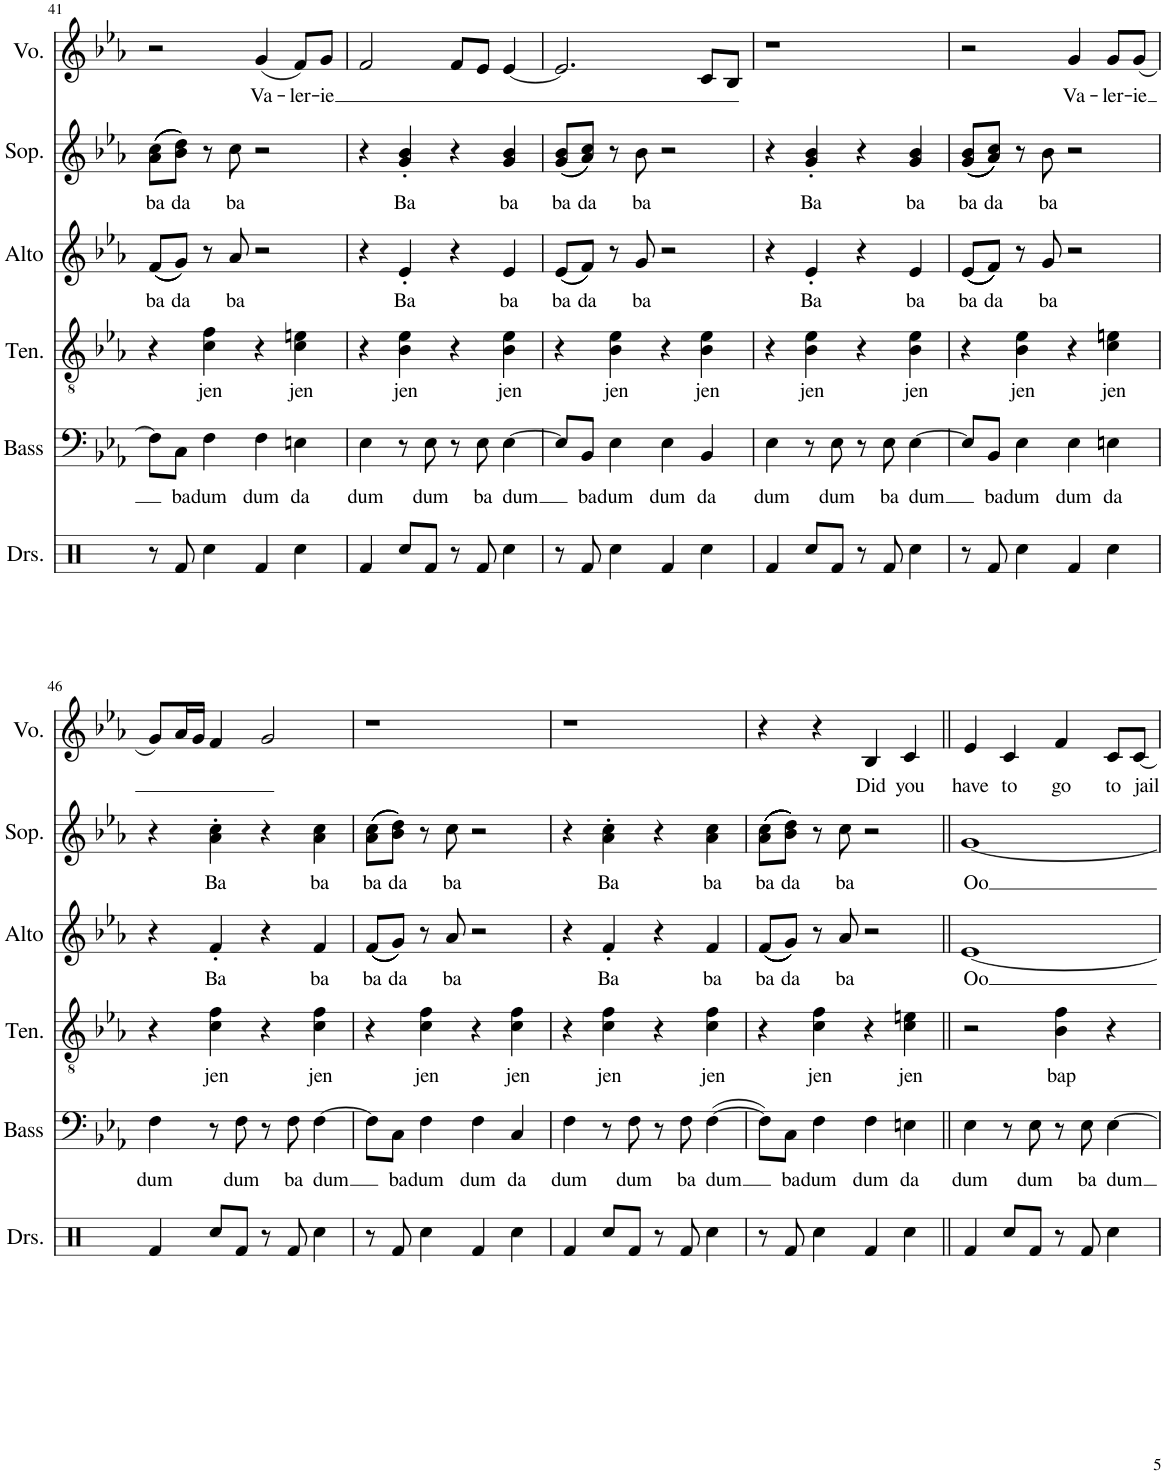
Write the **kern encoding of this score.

**kern	**kern	**text	**kern	**text	**kern	**text	**kern	**text	**kern	**text
*part6	*part5	*part5	*part4	*part4	*part3	*part3	*part2	*part2	*part1	*part1
*staff6	*staff5	*staff5	*staff4	*staff4	*staff3	*staff3	*staff2	*staff2	*staff1	*staff1
*I"Drumset	*I"Bass	*	*I"Tenor	*	*I"Alto	*	*I"Soprano	*	*I"Voice	*
*I'Drs.	*I'Bass	*	*I'Ten.	*	*I'Alto	*	*I'Sop.	*	*I'Vo.	*
!!LO:PB:g=z
*clefX	*clefF4	*	*clefGv2	*	*clefG2	*	*clefG2	*	*clefG2	*
*k[b-e-a-]	*k[b-e-a-]	*	*k[b-e-a-]	*	*k[b-e-a-]	*	*k[b-e-a-]	*	*k[b-e-a-]	*
*M2/2	*M2/2	*	*M2/2	*	*M2/2	*	*M2/2	*	*M2/2	*
*met(c|)	*met(c|)	*	*met(c|)	*	*met(c|)	*	*met(c|)	*	*met(c|)	*
=41	=41	=41	=41	=41	=41	=41	=41	=41	=41	=41
!	!	!	!	!	!	!LO:LY:b	!	!LO:LY:b	!	!
8r	8F\L]	.	4r	.	(((((8f/L	ba	(((((8a-\ 8cc\L	ba	2r	.
!	!	!LO:LY:b	!	!	!	!LO:LY:b	!	!LO:LY:b	!	!
8Rf/	8C\J	ba	.	.	8g/J)))))	da	8b-\ 8dd\J)))))	da	.	.
!	!	!LO:LY:b	!	!LO:LY:b	!	!	!	!	!	!
4Rcc\	4F\	dum	4c\ 4f\	jen	8r	.	8r	.	.	.
!	!	!	!	!	!	!LO:LY:b	!	!LO:LY:b	!	!
.	.	.	.	.	8a-/	ba	8cc\	ba	.	.
!	!	!LO:LY:b	!	!	!	!	!	!	!	!LO:LY:b
4Rf/	4F\	dum	4r	.	2r	.	2r	.	(4g/	Va-
!	!	!LO:LY:b	!	!LO:LY:b	!	!	!	!	!	!LO:LY:b
4Rcc\	4En\	da	4c\ 4en\	jen	.	.	.	.	8f/L)	-ler-
!	!	!	!	!	!	!	!	!	!	!LO:LY:b
.	.	.	.	.	.	.	.	.	8g/J	-ie
=42	=42	=42	=42	=42	=42	=42	=42	=42	=42	=42
!	!	!LO:LY:b	!	!	!	!	!	!	!	!
4Rf/	4E-\	dum	4r	.	4r	.	4r	.	2f/	.
!	!	!	!	!LO:LY:b	!	!LO:LY:b	!	!LO:LY:b	!	!
8Rcc/L	8r	.	4B-\ 4e-\	jen	4e-'/	Ba	4g/' 4b-/'	Ba	.	.
!	!	!LO:LY:b	!	!	!	!	!	!	!	!
8Rf/J	8E-\	dum	.	.	.	.	.	.	.	.
8r	8r	.	4r	.	4r	.	4r	.	8f/L	.
!	!	!LO:LY:b	!	!	!	!	!	!	!	!
8Rf/	8E-\	ba	.	.	.	.	.	.	8e-/J	.
!	!	!LO:LY:b	!	!LO:LY:b	!	!LO:LY:b	!	!LO:LY:b	!	!
4Rcc\	[4E-\	dum	4B-\ 4e-\	jen	4e-/	ba	4g/ 4b-/	ba	[4e-/	.
=43	=43	=43	=43	=43	=43	=43	=43	=43	=43	=43
!	!	!	!	!	!	!LO:LY:b	!	!LO:LY:b	!	!
8r	8E-/L]	.	4r	.	(((8e-/L	ba	(((8g/ 8b-/L	ba	2.e-/]	.
!	!	!LO:LY:b	!	!	!	!LO:LY:b	!	!LO:LY:b	!	!
8Rf/	8BB-/J	ba	.	.	8f/J)))	da	8a-/ 8cc/J)))	da	.	.
!	!	!LO:LY:b	!	!LO:LY:b	!	!	!	!	!	!
4Rcc\	4E-\	dum	4B-\ 4e-\	jen	8r	.	8r	.	.	.
!	!	!	!	!	!	!LO:LY:b	!	!LO:LY:b	!	!
.	.	.	.	.	8g/	ba	8b-\	ba	.	.
!	!	!LO:LY:b	!	!	!	!	!	!	!	!
4Rf/	4E-\	dum	4r	.	2r	.	2r	.	.	.
!	!	!LO:LY:b	!	!LO:LY:b	!	!	!	!	!	!
4Rcc\	4BB-/	da	4B-\ 4e-\	jen	.	.	.	.	8c/L	.
.	.	.	.	.	.	.	.	.	8B-/J	.
=44	=44	=44	=44	=44	=44	=44	=44	=44	=44	=44
!	!	!LO:LY:b	!	!	!	!	!	!	!	!
4Rf/	4E-\	dum	4r	.	4r	.	4r	.	1r	.
!	!	!	!	!LO:LY:b	!	!LO:LY:b	!	!LO:LY:b	!	!
8Rcc/L	8r	.	4B-\ 4e-\	jen	4e-'/	Ba	4g/' 4b-/'	Ba	.	.
!	!	!LO:LY:b	!	!	!	!	!	!	!	!
8Rf/J	8E-\	dum	.	.	.	.	.	.	.	.
8r	8r	.	4r	.	4r	.	4r	.	.	.
!	!	!LO:LY:b	!	!	!	!	!	!	!	!
8Rf/	8E-\	ba	.	.	.	.	.	.	.	.
!	!	!LO:LY:b	!	!LO:LY:b	!	!LO:LY:b	!	!LO:LY:b	!	!
4Rcc\	[4E-\	dum	4B-\ 4e-\	jen	4e-/	ba	4g/ 4b-/	ba	.	.
=45	=45	=45	=45	=45	=45	=45	=45	=45	=45	=45
!	!	!	!	!	!	!LO:LY:b	!	!LO:LY:b	!	!
8r	8E-/L]	.	4r	.	((((((8e-/L	ba	((((((8g/ 8b-/L	ba	2r	.
!	!	!LO:LY:b	!	!	!	!LO:LY:b	!	!LO:LY:b	!	!
8Rf/	8BB-/J	ba	.	.	8f/J))))))	da	8a-/ 8cc/J))))))	da	.	.
!	!	!LO:LY:b	!	!LO:LY:b	!	!	!	!	!	!
4Rcc\	4E-\	dum	4B-\ 4e-\	jen	8r	.	8r	.	.	.
!	!	!	!	!	!	!LO:LY:b	!	!LO:LY:b	!	!
.	.	.	.	.	8g/	ba	8b-\	ba	.	.
!	!	!LO:LY:b	!	!	!	!	!	!	!	!LO:LY:b
4Rf/	4E-\	dum	4r	.	2r	.	2r	.	4g/	Va-
!	!	!LO:LY:b	!	!LO:LY:b	!	!	!	!	!	!LO:LY:b
4Rcc\	4En\	da	4c\ 4en\	jen	.	.	.	.	8g/L	-ler-
!	!	!	!	!	!	!	!	!	!	!LO:LY:b
.	.	.	.	.	.	.	.	.	(8g/J	-ie
!!LO:LB:g=z
=46	=46	=46	=46	=46	=46	=46	=46	=46	=46	=46
!	!	!LO:LY:b	!	!	!	!	!	!	!	!
4Rf/	4F\	dum	4r	.	4r	.	4r	.	8g/L)	.
.	.	.	.	.	.	.	.	.	16a-/L	.
.	.	.	.	.	.	.	.	.	16g/JJ	.
!	!	!	!	!LO:LY:b	!	!LO:LY:b	!	!LO:LY:b	!	!
8Rcc/L	8r	.	4c\ 4f\	jen	4f'/	Ba	4a-\' 4cc\'	Ba	4f/	.
!	!	!LO:LY:b	!	!	!	!	!	!	!	!
8Rf/J	8F\	dum	.	.	.	.	.	.	.	.
8r	8r	.	4r	.	4r	.	4r	.	2g/	.
!	!	!LO:LY:b	!	!	!	!	!	!	!	!
8Rf/	8F\	ba	.	.	.	.	.	.	.	.
!	!	!LO:LY:b	!	!LO:LY:b	!	!LO:LY:b	!	!LO:LY:b	!	!
4Rcc\	[4F\	dum	4c\ 4f\	jen	4f/	ba	4a-\ 4cc\	ba	.	.
=47	=47	=47	=47	=47	=47	=47	=47	=47	=47	=47
!	!	!	!	!	!	!LO:LY:b	!	!LO:LY:b	!	!
8r	8F\L]	.	4r	.	(((((8f/L	ba	(((((8a-\ 8cc\L	ba	1r	.
!	!	!LO:LY:b	!	!	!	!LO:LY:b	!	!LO:LY:b	!	!
8Rf/	8C\J	ba	.	.	8g/J)))))	da	8b-\ 8dd\J)))))	da	.	.
!	!	!LO:LY:b	!	!LO:LY:b	!	!	!	!	!	!
4Rcc\	4F\	dum	4c\ 4f\	jen	8r	.	8r	.	.	.
!	!	!	!	!	!	!LO:LY:b	!	!LO:LY:b	!	!
.	.	.	.	.	8a-/	ba	8cc\	ba	.	.
!	!	!LO:LY:b	!	!	!	!	!	!	!	!
4Rf/	4F\	dum	4r	.	2r	.	2r	.	.	.
!	!	!LO:LY:b	!	!LO:LY:b	!	!	!	!	!	!
4Rcc\	4C/	da	4c\ 4f\	jen	.	.	.	.	.	.
=48	=48	=48	=48	=48	=48	=48	=48	=48	=48	=48
!	!	!LO:LY:b	!	!	!	!	!	!	!	!
4Rf/	4F\	dum	4r	.	4r	.	4r	.	1r	.
!	!	!	!	!LO:LY:b	!	!LO:LY:b	!	!LO:LY:b	!	!
8Rcc/L	8r	.	4c\ 4f\	jen	4f'/	Ba	4a-\' 4cc\'	Ba	.	.
!	!	!LO:LY:b	!	!	!	!	!	!	!	!
8Rf/J	8F\	dum	.	.	.	.	.	.	.	.
8r	8r	.	4r	.	4r	.	4r	.	.	.
!	!	!LO:LY:b	!	!	!	!	!	!	!	!
8Rf/	8F\	ba	.	.	.	.	.	.	.	.
!	!	!LO:LY:b	!	!LO:LY:b	!	!LO:LY:b	!	!LO:LY:b	!	!
4Rcc\	([4F\	dum	4c\ 4f\	jen	4f/	ba	4a-\ 4cc\	ba	.	.
=49	=49	=49	=49	=49	=49	=49	=49	=49	=49	=49
!	!	!	!	!	!	!LO:LY:b	!	!LO:LY:b	!	!
8r	8F\L])	.	4r	.	(((((((((8f/L	ba	(((((((((8a-\ 8cc\L	ba	4r	.
!	!	!LO:LY:b	!	!	!	!LO:LY:b	!	!LO:LY:b	!	!
8Rf/	8C\J	ba	.	.	8g/J)))))))))	da	8b-\ 8dd\J)))))))))	da	.	.
!	!	!LO:LY:b	!	!LO:LY:b	!	!	!	!	!	!
4Rcc\	4F\	dum	4c\ 4f\	jen	8r	.	8r	.	4r	.
!	!	!	!	!	!	!LO:LY:b	!	!LO:LY:b	!	!
.	.	.	.	.	8a-/	ba	8cc\	ba	.	.
!	!	!LO:LY:b	!	!	!	!	!	!	!	!LO:LY:b
4Rf/	4F\	dum	4r	.	2r	.	2r	.	4B-/	Did
!	!	!LO:LY:b	!	!LO:LY:b	!	!	!	!	!	!LO:LY:b
4Rcc\	4En\	da	4c\ 4en\	jen	.	.	.	.	4c/	you
=50||	=50||	=50||	=50||	=50||	=50||	=50||	=50||	=50||	=50||	=50||
!	!	!LO:LY:b	!	!	!	!LO:LY:b	!	!LO:LY:b	!	!LO:LY:b
4Rf/	4E-\	dum	2r	.	[1e-	Oo	[1g	Oo	4e-/	have
!	!	!	!	!	!	!	!	!	!	!LO:LY:b
8Rcc/L	8r	.	.	.	.	.	.	.	4c/	to
!	!	!LO:LY:b	!	!	!	!	!	!	!	!
8Rf/J	8E-\	dum	.	.	.	.	.	.	.	.
!	!	!	!	!LO:LY:b	!	!	!	!	!	!LO:LY:b
8r	8r	.	4B-\ 4f\	bap	.	.	.	.	4f/	go
!	!	!LO:LY:b	!	!	!	!	!	!	!	!
8Rf/	8E-\	ba	.	.	.	.	.	.	.	.
!	!	!LO:LY:b	!	!	!	!	!	!	!	!LO:LY:b
4Rcc\	[4E-\	dum	4r	.	.	.	.	.	8c/L	to
!	!	!	!	!	!	!	!	!	!	!LO:LY:b
.	.	.	.	.	.	.	.	.	[8c/J	jail
=	=	=	=	=	=	=	=	=	=	=
*-	*-	*-	*-	*-	*-	*-	*-	*-	*-	*-
